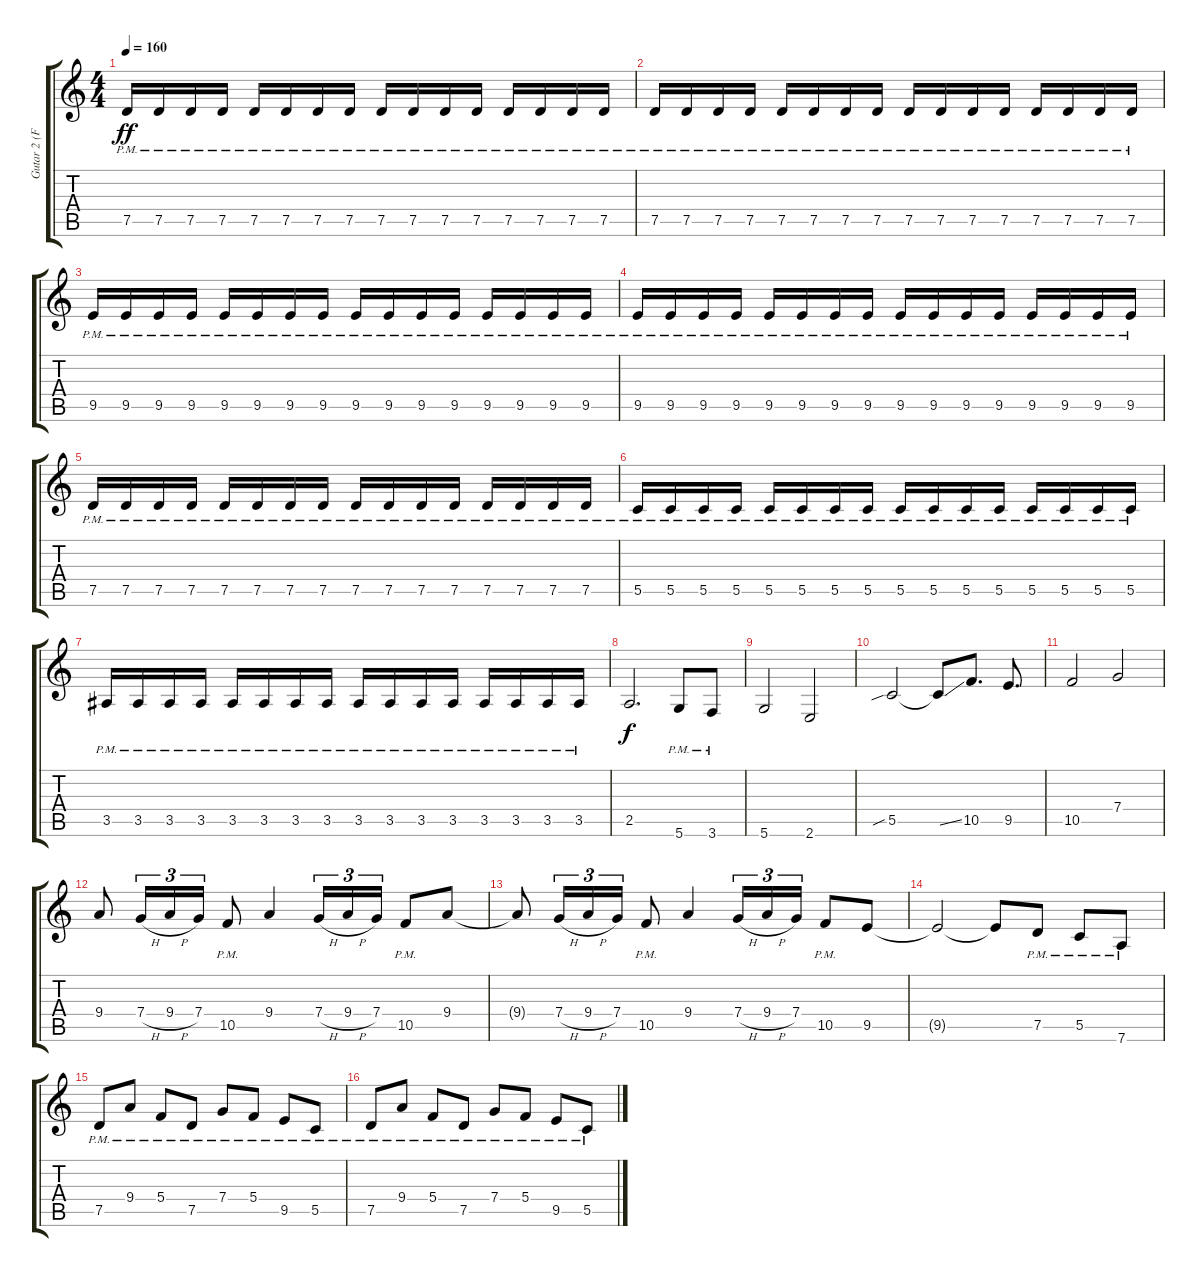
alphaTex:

\track ("Gutar 2 (Francesco)" "Gutar 2 (F") {instrument distortionguitar}
\staff {score tabs}
\tuning (D4 A3 F3 C3 G2 D2) {hide}
\ts (4 4)
\tempo 160
\clef g2
\ks c
7.5{pm}.16{dy ff} 7.5{pm}.16 7.5{pm}.16 7.5{pm}.16 7.5{pm}.16 7.5{pm}.16 7.5{pm}.16 7.5{pm}.16 7.5{pm}.16 7.5{pm}.16 7.5{pm}.16 7.5{pm}.16 7.5{pm}.16 7.5{pm}.16 7.5{pm}.16 7.5{pm}.16 |
7.5{pm}.16 7.5{pm}.16 7.5{pm}.16 7.5{pm}.16 7.5{pm}.16 7.5{pm}.16 7.5{pm}.16 7.5{pm}.16 7.5{pm}.16 7.5{pm}.16 7.5{pm}.16 7.5{pm}.16 7.5{pm}.16 7.5{pm}.16 7.5{pm}.16 7.5{pm}.16 |
9.5{pm}.16 9.5{pm}.16 9.5{pm}.16 9.5{pm}.16 9.5{pm}.16 9.5{pm}.16 9.5{pm}.16 9.5{pm}.16 9.5{pm}.16 9.5{pm}.16 9.5{pm}.16 9.5{pm}.16 9.5{pm}.16 9.5{pm}.16 9.5{pm}.16 9.5{pm}.16 |
9.5{pm}.16 9.5{pm}.16 9.5{pm}.16 9.5{pm}.16 9.5{pm}.16 9.5{pm}.16 9.5{pm}.16 9.5{pm}.16 9.5{pm}.16 9.5{pm}.16 9.5{pm}.16 9.5{pm}.16 9.5{pm}.16 9.5{pm}.16 9.5{pm}.16 9.5{pm}.16 |
7.5{pm}.16 7.5{pm}.16 7.5{pm}.16 7.5{pm}.16 7.5{pm}.16 7.5{pm}.16 7.5{pm}.16 7.5{pm}.16 7.5{pm}.16 7.5{pm}.16 7.5{pm}.16 7.5{pm}.16 7.5{pm}.16 7.5{pm}.16 7.5{pm}.16 7.5{pm}.16 |
5.5{pm}.16 5.5{pm}.16 5.5{pm}.16 5.5{pm}.16 5.5{pm}.16 5.5{pm}.16 5.5{pm}.16 5.5{pm}.16 5.5{pm}.16 5.5{pm}.16 5.5{pm}.16 5.5{pm}.16 5.5{pm}.16 5.5{pm}.16 5.5{pm}.16 5.5{pm}.16 |
3.5{pm}.16 3.5{pm}.16 3.5{pm}.16 3.5{pm}.16 3.5{pm}.16 3.5{pm}.16 3.5{pm}.16 3.5{pm}.16 3.5{pm}.16 3.5{pm}.16 3.5{pm}.16 3.5{pm}.16 3.5{pm}.16 3.5{pm}.16 3.5{pm}.16 3.5{pm}.16 |
2.5.2{d dy f} 5.6{pm}.8 3.6{pm}.8 |
5.6.2 2.6.2 |
5.5{sib}.2 5.5{ss t}.8 10.5.8{d} 9.5.8{d} |
10.5.2 7.4.2 |
9.4.8 7.4{h}.16{tu (3 2)} 9.4{h}.16{tu (3 2)} 7.4.16{tu (3 2)} 10.5{pm}.8 9.4.4 7.4{h}.16{tu (3 2)} 9.4{h}.16{tu (3 2)} 7.4.16{tu (3 2)} 10.5{pm}.8 9.4.8 |
9.4{t}.8 7.4{h}.16{tu (3 2)} 9.4{h}.16{tu (3 2)} 7.4.16{tu (3 2)} 10.5{pm}.8 9.4.4 7.4{h}.16{tu (3 2)} 9.4{h}.16{tu (3 2)} 7.4.16{tu (3 2)} 10.5{pm}.8 9.5.8 |
9.5{t}.2 9.5{t}.8 7.5{pm}.8 5.5{pm}.8 7.6{pm}.8 |
7.5{pm}.8 9.4{pm}.8 5.4{pm}.8 7.5{pm}.8 7.4{pm}.8 5.4{pm}.8 9.5{pm}.8 5.5{pm}.8 |
7.5{pm}.8 9.4{pm}.8 5.4{pm}.8 7.5{pm}.8 7.4{pm}.8 5.4{pm}.8 9.5{pm}.8 5.5{pm}.8
